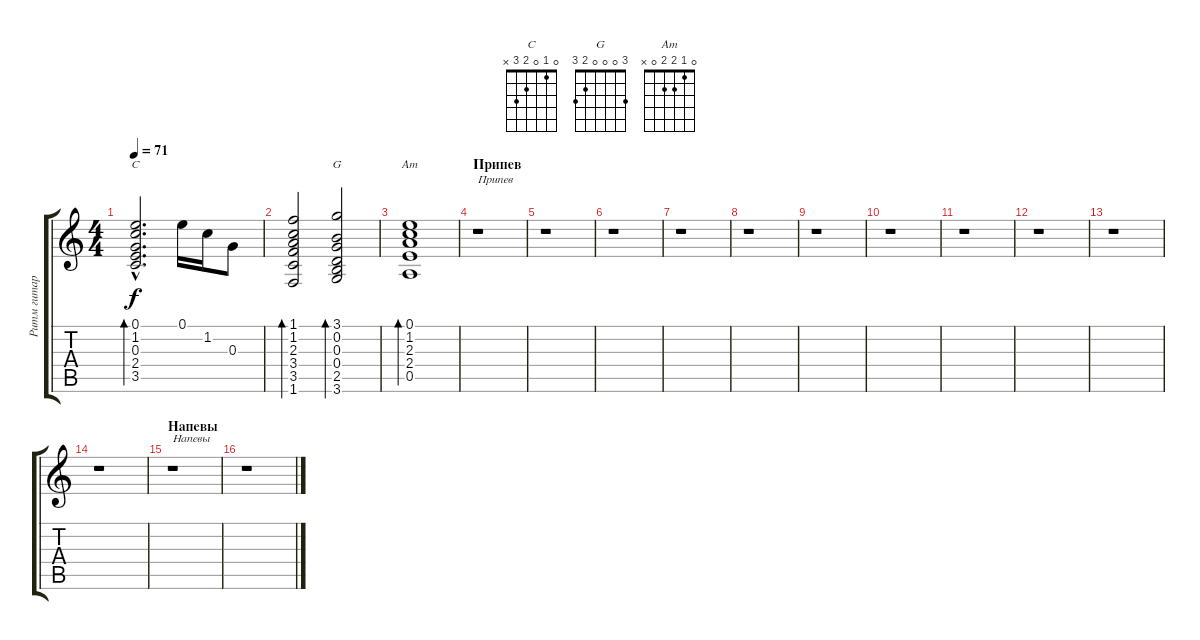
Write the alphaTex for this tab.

\track ("Ритм гитара (clean)" "Ритм гитар") {instrument electricguitarclean}
\staff {score tabs}
\tuning (E4 B3 G3 D3 A2 E2) {hide}
\chord ("C" 0 1 0 2 3 x)
\chord ("G" 3 0 0 0 2 3)
\chord ("Am" 0 1 2 2 0 x)
\ts (4 4)
\tempo 71
\clef g2
\ks c
(0.1{hac} 1.2{hac} 0.3{hac} 2.4{hac} 3.5{hac}).2{d bd 60 ch "C" dy f} 0.1.16 1.2.16 0.3.8 |
(1.1 1.2 2.3 3.4 3.5 1.6).2{bd 60} (3.1 0.2 0.3 0.4 2.5 3.6).2{bd 60 ch "G"} |
(0.1 1.2 2.3 2.4 0.5).1{bd 60 ch "Am"} |
\section ("" "Припев")
r.1{txt "Припев"} |
r.1 |
r.1 |
r.1 |
r.1 |
r.1 |
r.1 |
r.1 |
r.1 |
r.1 |
r.1 |
\section ("" "Напевы")
r.1{txt "Напевы"} |
r.1
